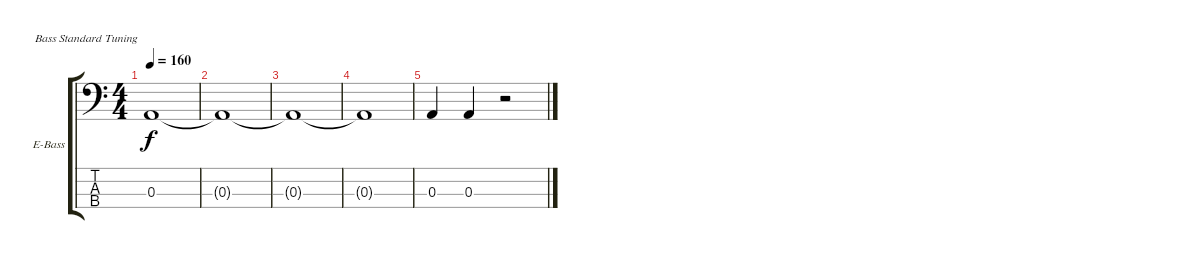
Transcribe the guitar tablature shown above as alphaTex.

\bracketExtendMode groupsimilarinstruments
\firstSystemTrackNameOrientation horizontal
\otherSystemsTrackNameOrientation horizontal
\track ("Bass" "E-Bass") {instrument electricbasspick}
\staff {score tabs}
\tuning (G2 D2 A1 E1)
\ts (4 4)
\tempo 160
\clef f4
\ks c
0.3{t}.1{dy f} |
0.3{t}.1 |
0.3{t}.1 |
0.3{t}.1 |
0.3.4 0.3.4 r.2
